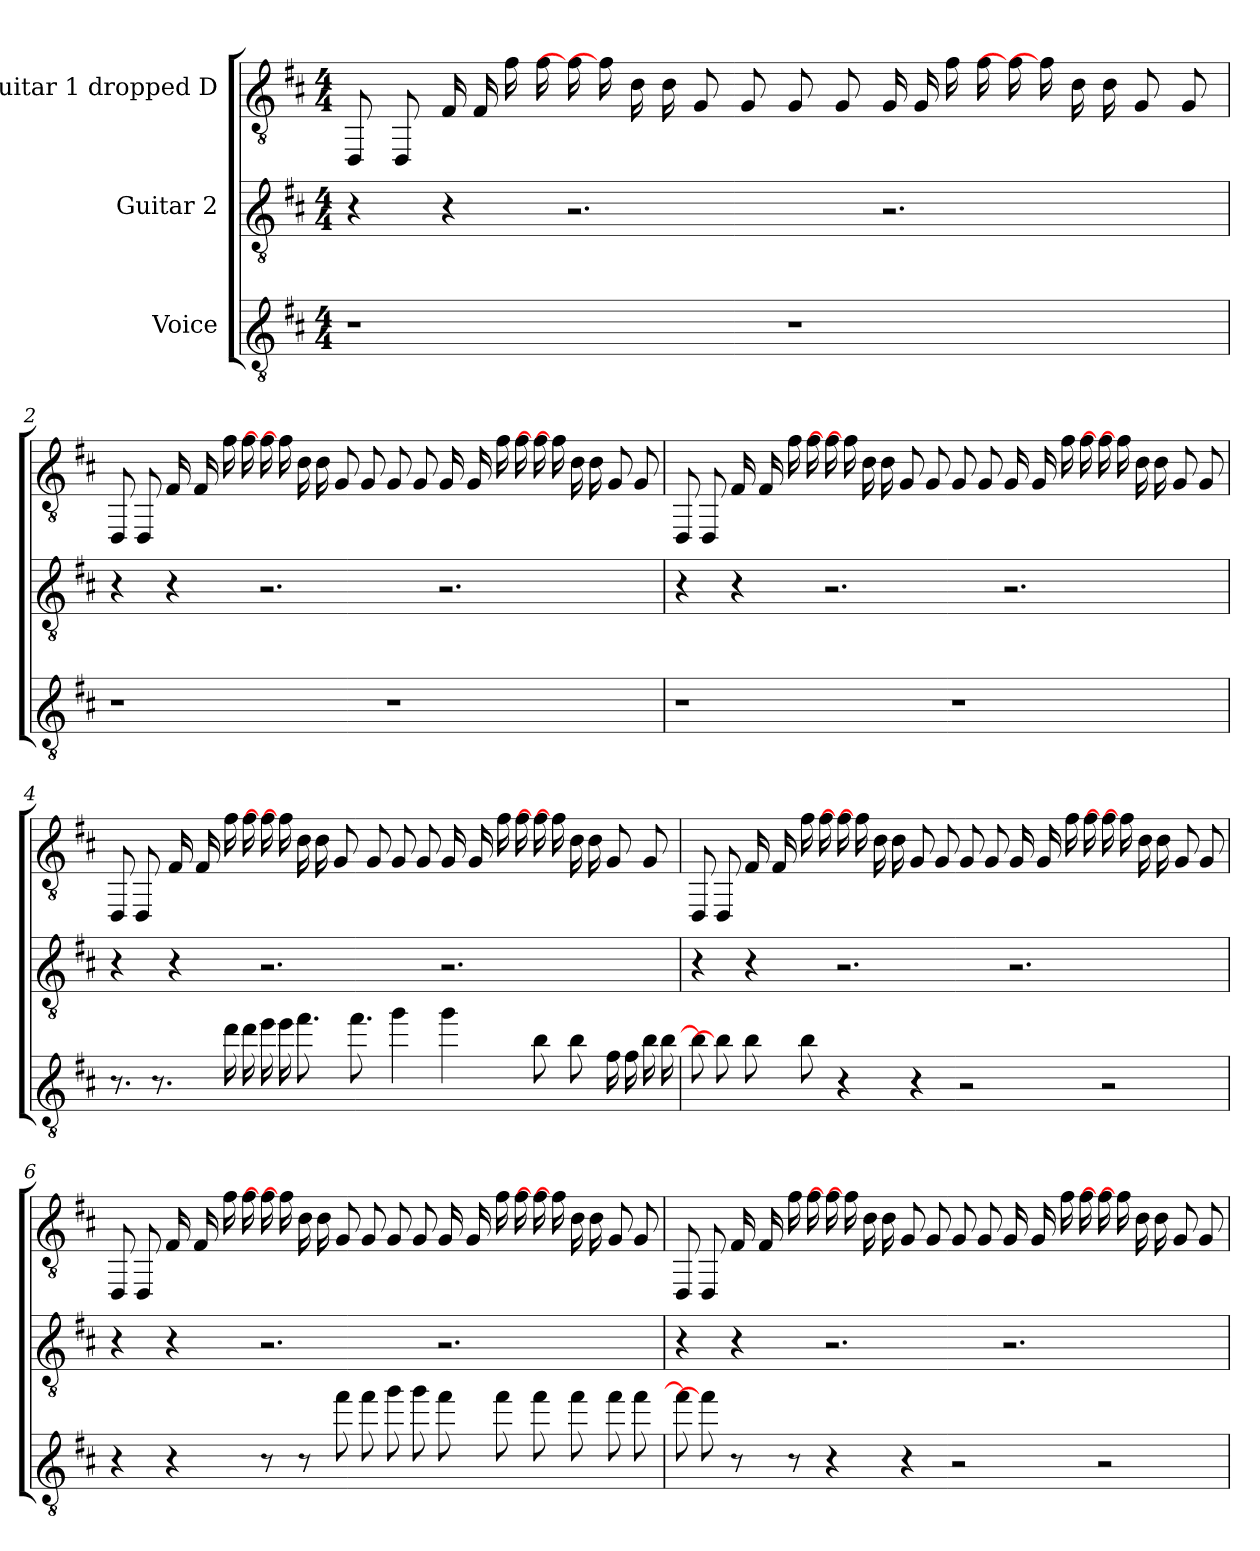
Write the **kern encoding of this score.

**kern	**kern	**kern
*part3	*part2	*part1
*staff3	*staff2	*staff1
*I"Voice	*I"Guitar 2	*I"Guitar 1 dropped D
*stria6	*stria6	*stria6
*clefGv2	*clefGv2	*clefGv2
*ITrd8c14	*	*
*k[f#c#]	*k[f#c#]	*k[f#c#]
*M4/4	*M4/4	*M4/4
*MM120	*MM120	*MM120
=1	=1	=1
1r	4r	8DD
.	.	8DD
.	4r	16F#
.	.	16F#
.	.	16a
.	.	16a
.	2.r	16a]
.	.	16a]
.	.	16d
.	.	16d
.	.	8G
.	.	8G
1r	.	8G
.	.	8G
.	2.r	16G
.	.	16G
.	.	16a
.	.	16a
.	.	16a]
.	.	16a]
.	.	16d
.	.	16d
.	.	8G
.	.	8G
=2	=2	=2
1r	4r	8DD
.	.	8DD
.	4r	16F#
.	.	16F#
.	.	16a
.	.	16a
.	2.r	16a]
.	.	16a]
.	.	16d
.	.	16d
.	.	8G
.	.	8G
1r	.	8G
.	.	8G
.	2.r	16G
.	.	16G
.	.	16a
.	.	16a
.	.	16a]
.	.	16a]
.	.	16d
.	.	16d
.	.	8G
.	.	8G
=3	=3	=3
1r	4r	8DD
.	.	8DD
.	4r	16F#
.	.	16F#
.	.	16a
.	.	16a
.	2.r	16a]
.	.	16a]
.	.	16d
.	.	16d
.	.	8G
.	.	8G
1r	.	8G
.	.	8G
.	2.r	16G
.	.	16G
.	.	16a
.	.	16a
.	.	16a]
.	.	16a]
.	.	16d
.	.	16d
.	.	8G
.	.	8G
=4	=4	=4
8.r	4r	8DD
.	.	8DD
8.r	.	.
.	4r	16F#
.	.	16F#
16f#	.	16a
16f#	.	16a
16g	2.r	16a]
16g	.	16a]
8.a	.	16d
.	.	16d
.	.	8G
8.a	.	.
.	.	8G
4b	.	8G
.	.	8G
4b	2.r	16G
.	.	16G
.	.	16a
.	.	16a
8d	.	16a]
.	.	16a]
8d	.	16d
.	.	16d
16A	.	8G
16A	.	.
16d	.	8G
16d	.	.
=5	=5	=5
8d]	4r	8DD
8d]	.	8DD
8d	4r	16F#
.	.	16F#
8d	.	16a
.	.	16a
4r	2.r	16a]
.	.	16a]
.	.	16d
.	.	16d
4r	.	8G
.	.	8G
2r	.	8G
.	.	8G
.	2.r	16G
.	.	16G
.	.	16a
.	.	16a
2r	.	16a]
.	.	16a]
.	.	16d
.	.	16d
.	.	8G
.	.	8G
=6	=6	=6
4r	4r	8DD
.	.	8DD
4r	4r	16F#
.	.	16F#
.	.	16a
.	.	16a
8r	2.r	16a]
.	.	16a]
8r	.	16d
.	.	16d
8a	.	8G
8a	.	8G
8b	.	8G
8b	.	8G
8a	2.r	16G
.	.	16G
8a	.	16a
.	.	16a
8a	.	16a]
.	.	16a]
8a	.	16d
.	.	16d
8a	.	8G
8a	.	8G
=7	=7	=7
8a]	4r	8DD
8a]	.	8DD
8r	4r	16F#
.	.	16F#
8r	.	16a
.	.	16a
4r	2.r	16a]
.	.	16a]
.	.	16d
.	.	16d
4r	.	8G
.	.	8G
2r	.	8G
.	.	8G
.	2.r	16G
.	.	16G
.	.	16a
.	.	16a
2r	.	16a]
.	.	16a]
.	.	16d
.	.	16d
.	.	8G
.	.	8G
=	=	=
*-	*-	*-
